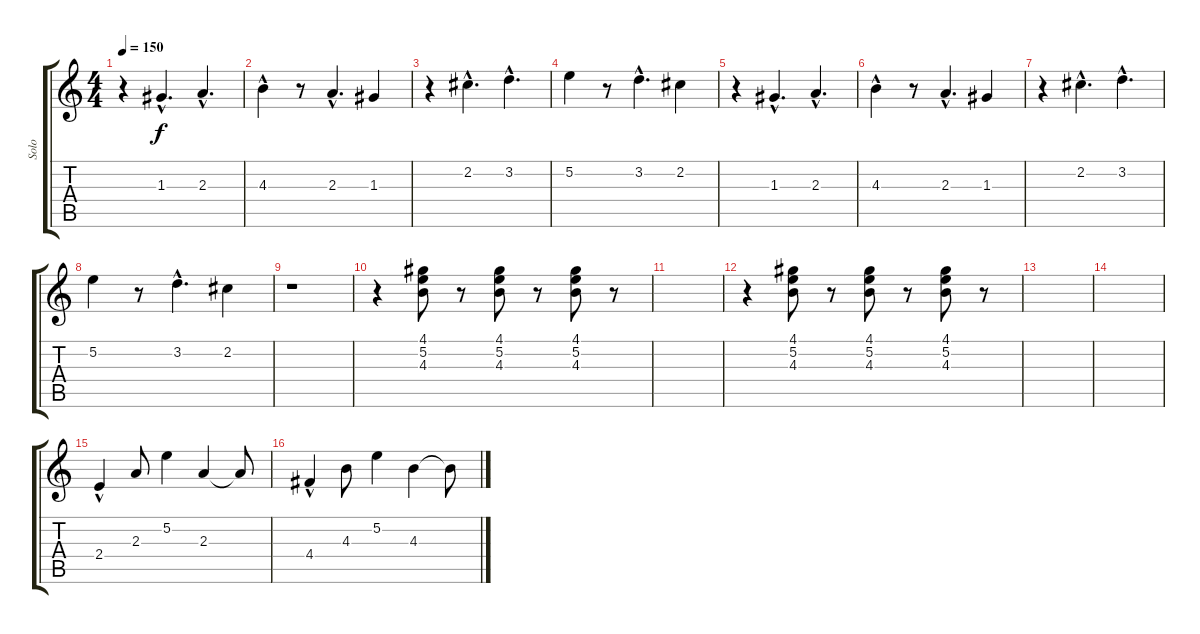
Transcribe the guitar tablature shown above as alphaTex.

\track ("Solo" "Solo") {instrument distortionguitar}
\staff {score tabs}
\tuning (E4 B3 G3 D3 A2 E2) {hide}
\ts (4 4)
\tempo 150
\clef g2
\ks c
r.4{dy f} 1.3{hac}.4{d} 2.3{hac}.4{d} |
4.3{hac}.4 r.8 2.3{hac}.4{d} 1.3.4 |
r.4 2.2{hac}.4{d} 3.2{hac}.4{d} |
5.2.4 r.8 3.2{hac}.4{d} 2.2.4 |
r.4 1.3{hac}.4{d} 2.3{hac}.4{d} |
4.3{hac}.4 r.8 2.3{hac}.4{d} 1.3.4 |
r.4 2.2{hac}.4{d} 3.2{hac}.4{d} |
5.2.4 r.8 3.2{hac}.4{d} 2.2.4 |
r.1 |
r.4 (4.1 5.2 4.3).8 r.8 (4.1 5.2 4.3).8 r.8 (4.1 5.2 4.3).8 r.8 |
|
r.4 (4.1 5.2 4.3).8 r.8 (4.1 5.2 4.3).8 r.8 (4.1 5.2 4.3).8 r.8 |
|
|
2.4{hac}.4 2.3.8 5.2.4 2.3.4 2.3{t}.8 |
4.4{hac}.4 4.3.8 5.2.4 4.3.4 4.3{t}.8
